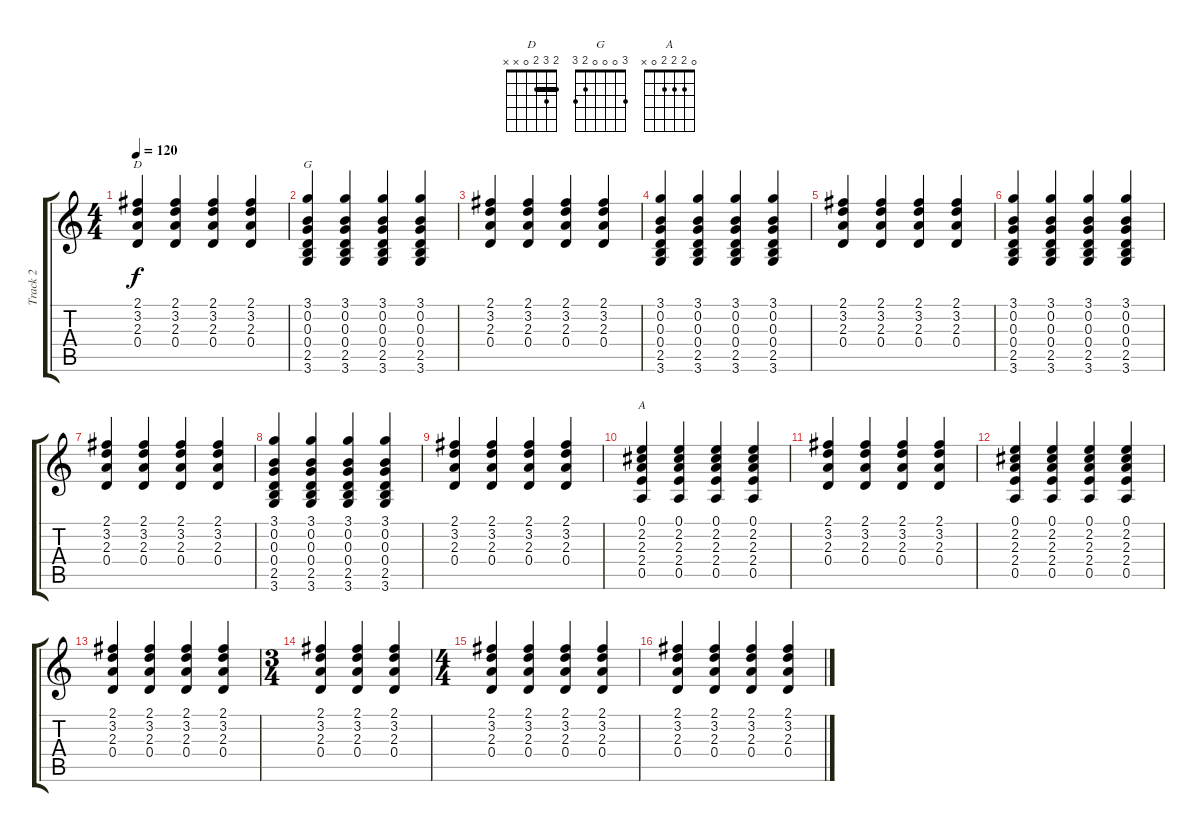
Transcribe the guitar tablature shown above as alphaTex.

\track ("Track 2" "Track 2") {instrument acousticguitarsteel}
\staff {score tabs}
\tuning (E4 B3 G3 D3 A2 E2) {hide}
\chord ("D" 2 3 2 0 x x) {barre 2}
\chord ("G" 3 0 0 0 2 3)
\chord ("A" 0 2 2 2 0 x)
\ts (4 4)
\tempo 120
\clef g2
\ks c
(2.1 3.2 2.3 0.4).4{ch "D" dy f} (2.1 3.2 2.3 0.4).4 (2.1 3.2 2.3 0.4).4 (2.1 3.2 2.3 0.4).4 |
(3.1 0.2 0.3 0.4 2.5 3.6).4{ch "G"} (3.1 0.2 0.3 0.4 2.5 3.6).4 (3.1 0.2 0.3 0.4 2.5 3.6).4 (3.1 0.2 0.3 0.4 2.5 3.6).4 |
(2.1 3.2 2.3 0.4).4 (2.1 3.2 2.3 0.4).4 (2.1 3.2 2.3 0.4).4 (2.1 3.2 2.3 0.4).4 |
(3.1 0.2 0.3 0.4 2.5 3.6).4 (3.1 0.2 0.3 0.4 2.5 3.6).4 (3.1 0.2 0.3 0.4 2.5 3.6).4 (3.1 0.2 0.3 0.4 2.5 3.6).4 |
(2.1 3.2 2.3 0.4).4 (2.1 3.2 2.3 0.4).4 (2.1 3.2 2.3 0.4).4 (2.1 3.2 2.3 0.4).4 |
(3.1 0.2 0.3 0.4 2.5 3.6).4 (3.1 0.2 0.3 0.4 2.5 3.6).4 (3.1 0.2 0.3 0.4 2.5 3.6).4 (3.1 0.2 0.3 0.4 2.5 3.6).4 |
(2.1 3.2 2.3 0.4).4 (2.1 3.2 2.3 0.4).4 (2.1 3.2 2.3 0.4).4 (2.1 3.2 2.3 0.4).4 |
(3.1 0.2 0.3 0.4 2.5 3.6).4 (3.1 0.2 0.3 0.4 2.5 3.6).4 (3.1 0.2 0.3 0.4 2.5 3.6).4 (3.1 0.2 0.3 0.4 2.5 3.6).4 |
(2.1 3.2 2.3 0.4).4 (2.1 3.2 2.3 0.4).4 (2.1 3.2 2.3 0.4).4 (2.1 3.2 2.3 0.4).4 |
(0.1 2.2 2.3 2.4 0.5).4{ch "A"} (0.1 2.2 2.3 2.4 0.5).4 (0.1 2.2 2.3 2.4 0.5).4 (0.1 2.2 2.3 2.4 0.5).4 |
(2.1 3.2 2.3 0.4).4 (2.1 3.2 2.3 0.4).4 (2.1 3.2 2.3 0.4).4 (2.1 3.2 2.3 0.4).4 |
(0.1 2.2 2.3 2.4 0.5).4 (0.1 2.2 2.3 2.4 0.5).4 (0.1 2.2 2.3 2.4 0.5).4 (0.1 2.2 2.3 2.4 0.5).4 |
(2.1 3.2 2.3 0.4).4 (2.1 3.2 2.3 0.4).4 (2.1 3.2 2.3 0.4).4 (2.1 3.2 2.3 0.4).4 |
\ts (3 4)
(2.1 3.2 2.3 0.4).4 (2.1 3.2 2.3 0.4).4 (2.1 3.2 2.3 0.4).4 |
\ts (4 4)
(2.1 3.2 2.3 0.4).4 (2.1 3.2 2.3 0.4).4 (2.1 3.2 2.3 0.4).4 (2.1 3.2 2.3 0.4).4 |
(2.1 3.2 2.3 0.4).4 (2.1 3.2 2.3 0.4).4 (2.1 3.2 2.3 0.4).4 (2.1 3.2 2.3 0.4).4
